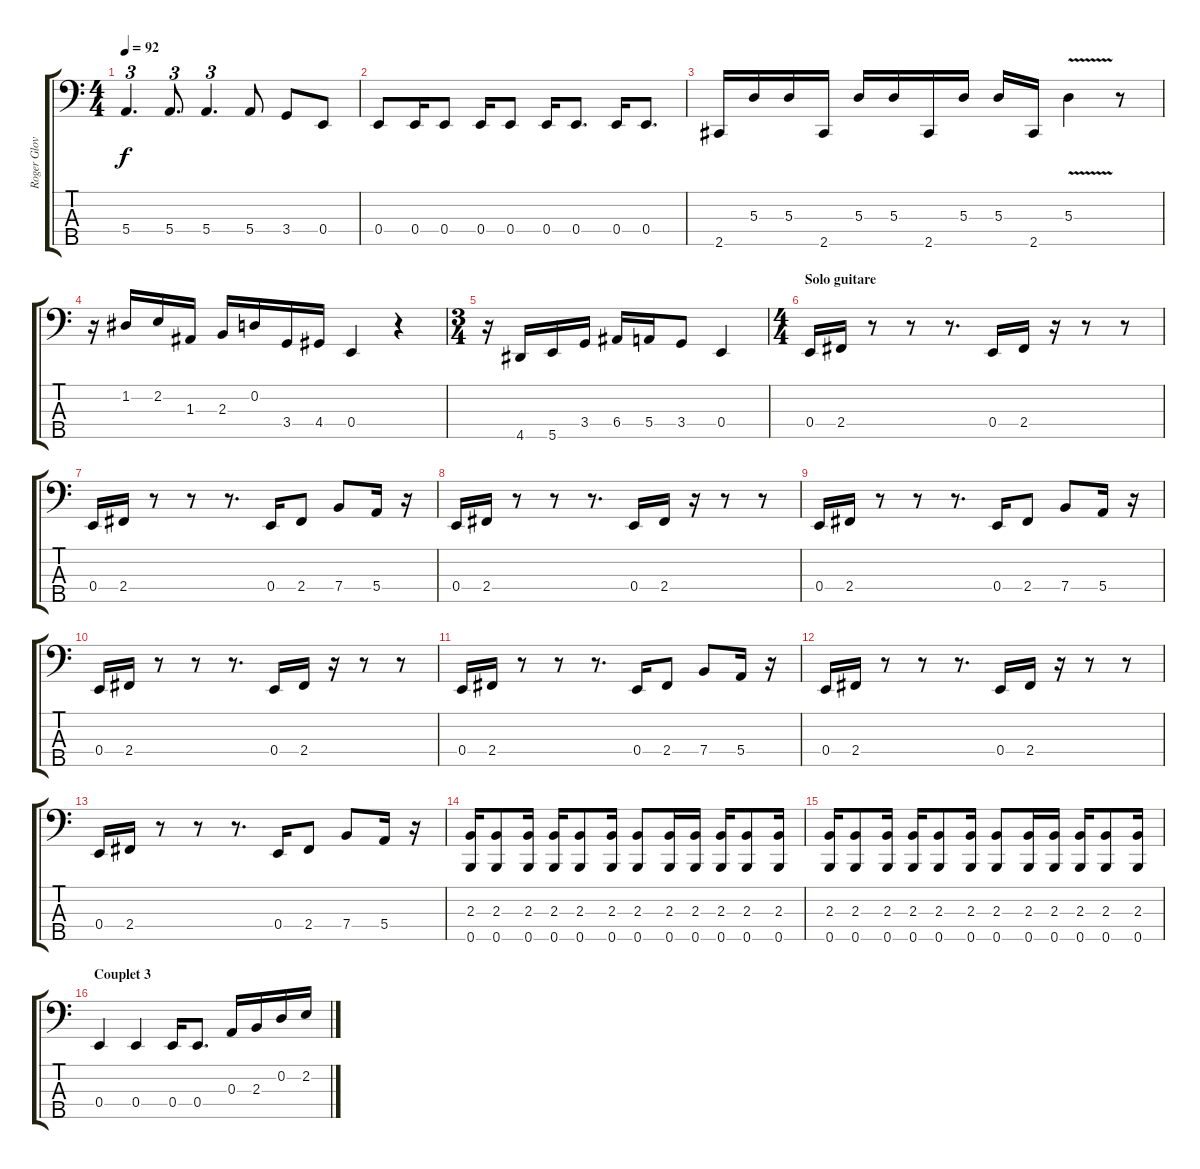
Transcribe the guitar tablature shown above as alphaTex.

\track ("Roger Glover" "Roger Glov") {instrument electricbasspick}
\staff {score tabs}
\tuning (G2 D2 A1 E1 B0) {hide}
\ts (4 4)
\tempo 92
\clef f4
\ks c
5.4.4{d tu (3 2) dy f} 5.4.8{d tu (3 2)} 5.4.4{d tu (3 2)} 5.4.8 3.4.8 0.4.8 |
0.4.8 0.4.16 0.4.8 0.4.16 0.4.8 0.4.16 0.4.8{d} 0.4.16 0.4.8{d} |
2.5.16 5.3.16 5.3.16 2.5.16 5.3.16 5.3.16 2.5.16 5.3.16 5.3.16 2.5.16 5.3{v}.4 r.8 |
r.16 1.2.16 2.2.16 1.3.16 2.3.16 0.2.16 3.4.16 4.4.16 0.4.4 r.4 |
\ts (3 4)
r.16 4.5.16 5.5.16 3.4.16 6.4.16 5.4.16 3.4.8 0.4.4 |
\ts (4 4)
\section ("" "Solo guitare")
0.4.16 2.4.16 r.8 r.8 r.8{d} 0.4.16 2.4.16 r.16 r.8 r.8 |
0.4.16 2.4.16 r.8 r.8 r.8{d} 0.4.16 2.4.8 7.4.8 5.4.16 r.16 |
0.4.16 2.4.16 r.8 r.8 r.8{d} 0.4.16 2.4.16 r.16 r.8 r.8 |
0.4.16 2.4.16 r.8 r.8 r.8{d} 0.4.16 2.4.8 7.4.8 5.4.16 r.16 |
0.4.16 2.4.16 r.8 r.8 r.8{d} 0.4.16 2.4.16 r.16 r.8 r.8 |
0.4.16 2.4.16 r.8 r.8 r.8{d} 0.4.16 2.4.8 7.4.8 5.4.16 r.16 |
0.4.16 2.4.16 r.8 r.8 r.8{d} 0.4.16 2.4.16 r.16 r.8 r.8 |
0.4.16 2.4.16 r.8 r.8 r.8{d} 0.4.16 2.4.8 7.4.8 5.4.16 r.16 |
(2.3 0.5).16 (2.3 0.5).8 (2.3 0.5).16 (2.3 0.5).16 (2.3 0.5).8 (2.3 0.5).16 (2.3 0.5).8 (2.3 0.5).16 (2.3 0.5).16 (2.3 0.5).16 (2.3 0.5).8 (2.3 0.5).16 |
(2.3 0.5).16 (2.3 0.5).8 (2.3 0.5).16 (2.3 0.5).16 (2.3 0.5).8 (2.3 0.5).16 (2.3 0.5).8 (2.3 0.5).16 (2.3 0.5).16 (2.3 0.5).16 (2.3 0.5).8 (2.3 0.5).16 |
\section ("" "Couplet 3")
0.4.4 0.4.4 0.4.16 0.4.8{d} 0.3.16 2.3.16 0.2.16 2.2.16
